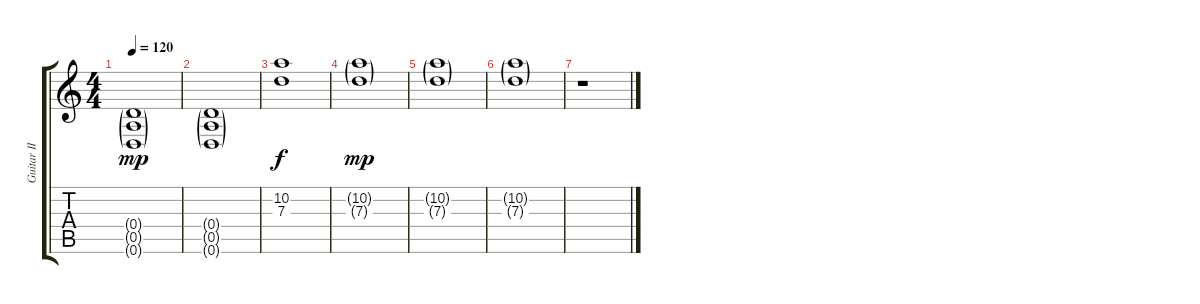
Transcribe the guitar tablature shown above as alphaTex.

\track ("Guitar II" "Guitar II") {instrument overdrivenguitar}
\staff {score tabs}
\tuning (E4 B3 G3 D3 A2 D2) {hide}
\ts (4 4)
\tempo 120
\clef g2
\ks c
(0.4{g} 0.5{g} 0.6{g}).1{dy mp} |
(0.4{g} 0.5{g} 0.6{g}).1 |
(10.2 7.3).1{dy f} |
(10.2{g} 7.3{g}).1{dy mp} |
(10.2{g} 7.3{g}).1 |
(10.2{g} 7.3{g}).1 |
r.1
